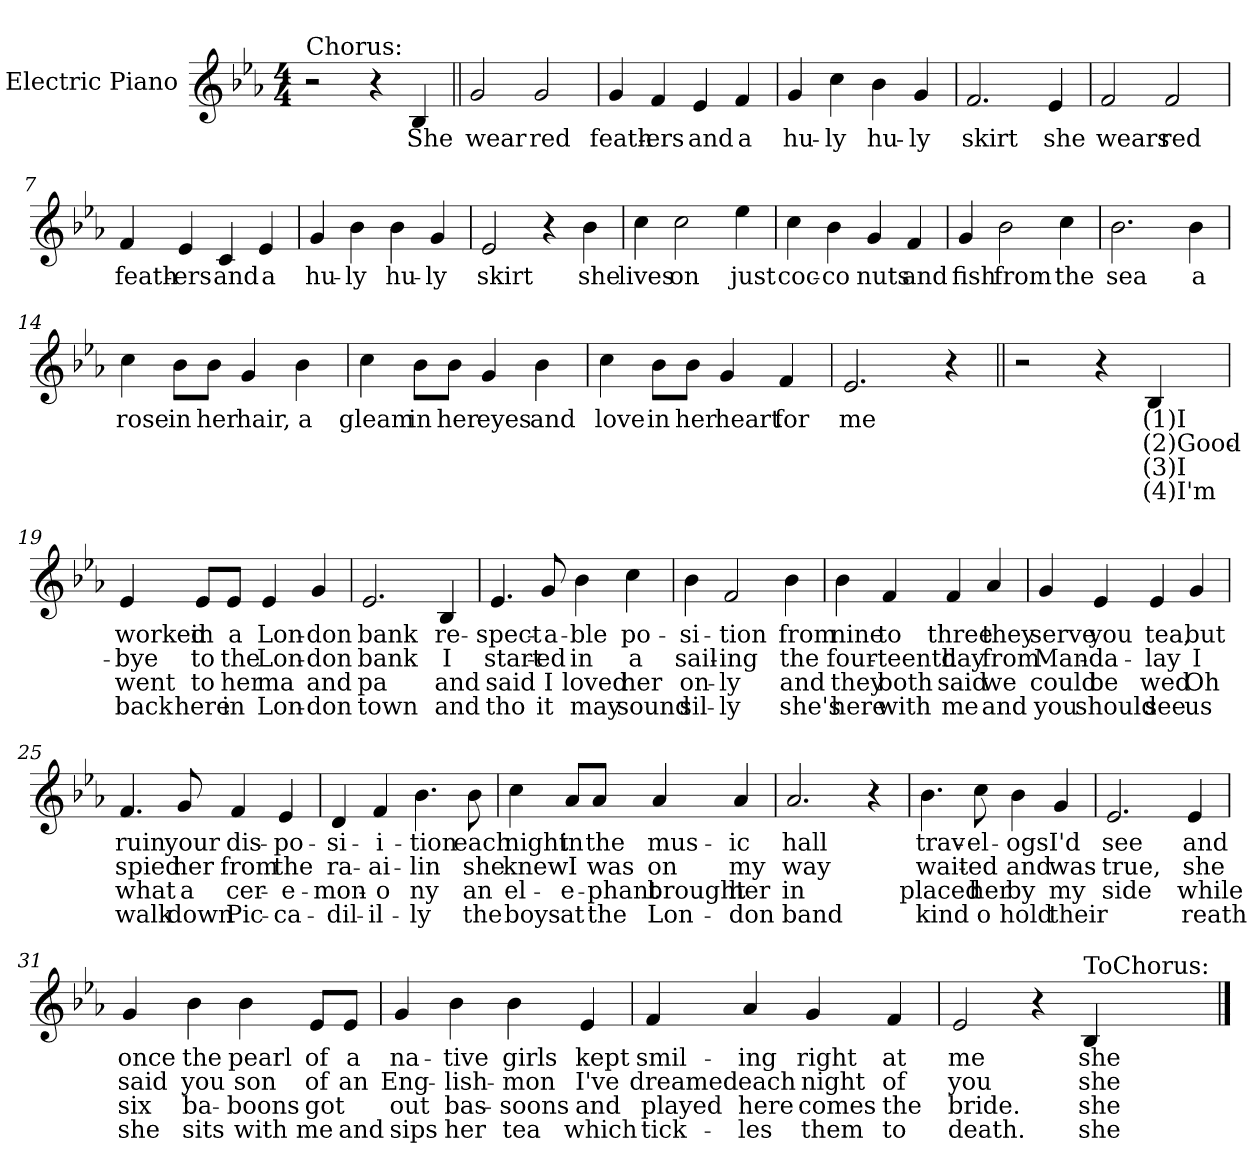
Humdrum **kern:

**kern	**text	**text	**text	**text
*part1	*part1	*part1	*part1	*part1
*staff1	*staff1	*staff1	*staff1	*staff1
*I"Electric Piano	*	*	*	*
*I'E.Pno	*	*	*	*
*clefG2	*	*	*	*
*k[b-e-a-]	*	*	*	*
*E-:	*	*	*	*
*M4/4	*	*	*	*
=1	=1	=1	=1	=1
!LO:TX:a:t=Chorus&colon;	!	!	!	!
2r	.	.	.	.
4r	.	.	.	.
4B-/	She	.	.	.
=2||	=2||	=2||	=2||	=2||
2g/	wear	.	.	.
2g/	red	.	.	.
=3	=3	=3	=3	=3
4g/	feath-	.	.	.
4f/	-ers	.	.	.
4e-/	and	.	.	.
4f/	a	.	.	.
=4	=4	=4	=4	=4
4g/	hu-	.	.	.
4cc\	-ly	.	.	.
4b-\	hu-	.	.	.
4g/	-ly	.	.	.
=5	=5	=5	=5	=5
2.f/	skirt	.	.	.
4e-/	she	.	.	.
!!LO:LB:g=z
=6	=6	=6	=6	=6
2f/	wears	.	.	.
2f/	red	.	.	.
=7	=7	=7	=7	=7
4f/	feath-	.	.	.
4e-/	-ers	.	.	.
4c/	and	.	.	.
4e-/	a	.	.	.
=8	=8	=8	=8	=8
4g/	hu-	.	.	.
4b-\	-ly	.	.	.
4b-\	hu-	.	.	.
4g/	-ly	.	.	.
=9	=9	=9	=9	=9
2e-/	skirt	.	.	.
4r	.	.	.	.
4b-\	she	.	.	.
=10	=10	=10	=10	=10
4cc\	lives	.	.	.
2cc\	on	.	.	.
4ee-\	just	.	.	.
!!LO:LB:g=z
=11	=11	=11	=11	=11
4cc\	coc-	.	.	.
4b-\	co	.	.	.
4g/	nuts	.	.	.
4f/	and	.	.	.
=12	=12	=12	=12	=12
4g/	fish	.	.	.
2b-\	from	.	.	.
4cc\	the	.	.	.
=13	=13	=13	=13	=13
2.b-\	sea	.	.	.
4b-\	a	.	.	.
=14	=14	=14	=14	=14
4cc\	rose	.	.	.
8b-\L	in	.	.	.
8b-\J	her	.	.	.
4g/	hair,	.	.	.
4b-\	a	.	.	.
!!LO:LB:g=z
=15	=15	=15	=15	=15
4cc\	gleam	.	.	.
8b-\L	in	.	.	.
8b-\J	her	.	.	.
4g/	eyes	.	.	.
4b-\	and	.	.	.
=16	=16	=16	=16	=16
4cc\	love	.	.	.
8b-\L	in	.	.	.
8b-\J	her	.	.	.
4g/	heart	.	.	.
4f/	for	.	.	.
=17	=17	=17	=17	=17
2.e-/	me	.	.	.
4r	.	.	.	.
=18||	=18||	=18||	=18||	=18||
2r	.	.	.	.
4r	.	.	.	.
4B-/	(1)I	(2)Good-	(3)I	(4)I'm
!!LO:LB:g=z
=19	=19	=19	=19	=19
4e-/	worked	bye	went	back
8e-/L	in	to	to	here
8e-/J	a	the	her	in
4e-/	Lon-	Lon-	ma	Lon-
4g/	-don	-don	and	-don
=20	=20	=20	=20	=20
2.e-/	bank	bank	pa	town
4B-/	re-	I	and	and
=21	=21	=21	=21	=21
4.e-/	-spect-	start-	said	tho
8g/	-a-	-ed	I	it
4b-\	-ble	in	loved	may
4cc\	po-	a	her	sound
=22	=22	=22	=22	=22
4b-\	si-	sail-	on-	sil-
2f/	-tion	-ing	-ly	-ly
4b-\	from	the	and	she's
!!LO:LB:g=z
=23	=23	=23	=23	=23
4b-\	nine	four-	they	here
4f/	to	-teenth	both	with
4f/	three	day	said	me
4a-/	they	from	we	and
=24	=24	=24	=24	=24
4g/	serve	Man-	could	you
4e-/	you	-da-	be	should
4e-/	tea,	-lay	wed	see
4g/	but	I	Oh	us
=25	=25	=25	=25	=25
4.f/	ruin	spied	what	walk
8g/	your	her	a	down
4f/	dis-	from	cer-	Pic-
4e-/	-po-	the	-e-	-ca-
!!LO:PB:g=z
=26	=26	=26	=26	=26
4d/	-si-	ra-	mon-	-dil-
4f/	i-	-ai-	-o	-il-
4.b-\	-tion	-lin	ny	-ly
8b-\	each	she	an	the
=27	=27	=27	=27	=27
4cc\	night	knew	el-	boys
8a-/L	in	I	-e-	at
8a-/J	the	was	-phant	the
4a-/	mus-	on	brought	Lon-
4a-/	-ic	my	her	-don
=28	=28	=28	=28	=28
2.a-/	hall	way	in	band
4r	.	.	.	.
!!LO:LB:g=z
=29	=29	=29	=29	=29
4.b-\	trav-	wait-	placed	kind
8cc\	-el-	-ed	her	o
4b-\	-ogs	and	by	hold
4g/	I'd	was	my	their
=30	=30	=30	=30	=30
2.e-/	see	true,	side	.
4e-/	and	she	while	reath
=31	=31	=31	=31	=31
4g/	once	said	six	she
4b-\	the	you	ba-	sits
4b-\	pearl	son	-boons	with
8e-/L	of	of	got	me
8e-/J	a	an	.	and
!!LO:LB:g=z
=32	=32	=32	=32	=32
4g/	na-	Eng-	out	sips
4b-\	-tive	-lish-	bas-	her
4b-\	girls	-mon	soons	tea
4e-/	kept	I've	and	which
=33	=33	=33	=33	=33
4f/	smil-	dreamed	played	tick-
4a-/	-ing	each	here	-les
4g/	right	night	comes	them
4f/	at	of	the	to
=34	=34	=34	=34	=34
2e-/	me	you	bride.	death.
4r	.	.	.	.
!LO:TX:a:t=ToChorus&colon;	!	!	!	!
4B-/	she	she	she	she
==	==	==	==	==
*-	*-	*-	*-	*-
